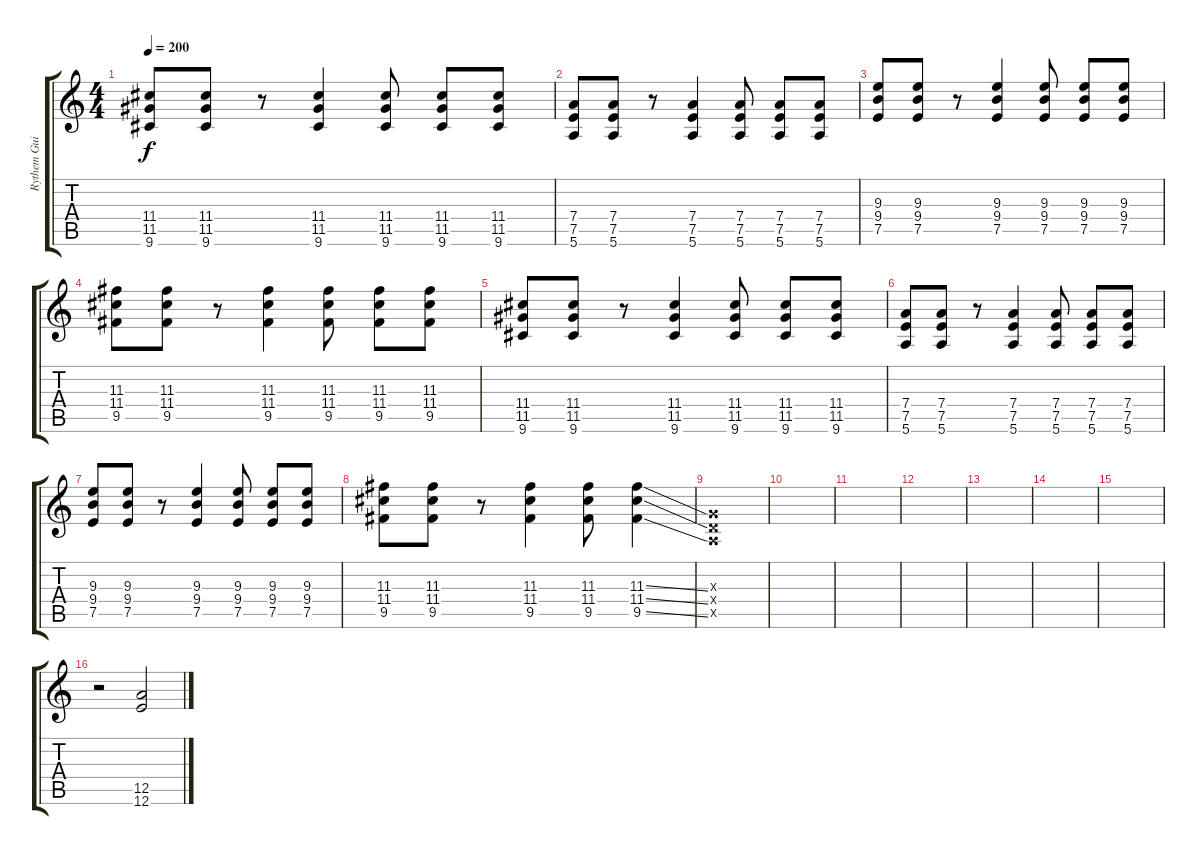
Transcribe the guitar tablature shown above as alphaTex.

\track ("Rythem Guitar" "Rythem Gui") {instrument distortionguitar}
\staff {score tabs}
\tuning (E4 B3 G3 D3 A2 E2) {hide}
\ts (4 4)
\tempo 200
\clef g2
\ks c
(11.4 11.5 9.6).8{dy f} (11.4 11.5 9.6).8 r.8 (11.4 11.5 9.6).4 (11.4 11.5 9.6).8 (11.4 11.5 9.6).8 (11.4 11.5 9.6).8 |
(7.4 7.5 5.6).8 (7.4 7.5 5.6).8 r.8 (7.4 7.5 5.6).4 (7.4 7.5 5.6).8 (7.4 7.5 5.6).8 (7.4 7.5 5.6).8 |
(9.3 9.4 7.5).8 (9.3 9.4 7.5).8 r.8 (9.3 9.4 7.5).4 (9.3 9.4 7.5).8 (9.3 9.4 7.5).8 (9.3 9.4 7.5).8 |
(11.3 11.4 9.5).8 (11.3 11.4 9.5).8 r.8 (11.3 11.4 9.5).4 (11.3 11.4 9.5).8 (11.3 11.4 9.5).8 (11.3 11.4 9.5).8 |
(11.4 11.5 9.6).8 (11.4 11.5 9.6).8 r.8 (11.4 11.5 9.6).4 (11.4 11.5 9.6).8 (11.4 11.5 9.6).8 (11.4 11.5 9.6).8 |
(7.4 7.5 5.6).8 (7.4 7.5 5.6).8 r.8 (7.4 7.5 5.6).4 (7.4 7.5 5.6).8 (7.4 7.5 5.6).8 (7.4 7.5 5.6).8 |
(9.3 9.4 7.5).8 (9.3 9.4 7.5).8 r.8 (9.3 9.4 7.5).4 (9.3 9.4 7.5).8 (9.3 9.4 7.5).8 (9.3 9.4 7.5).8 |
(11.3 11.4 9.5).8 (11.3 11.4 9.5).8 r.8 (11.3 11.4 9.5).4 (11.3 11.4 9.5).8 (11.3{ss} 11.4{ss} 9.5{ss}).4 |
(0.3{x} 0.4{x} 0.5{x}).1 |
|
|
|
|
|
|
r.2 (12.5{ss} 12.6{ss}).2
